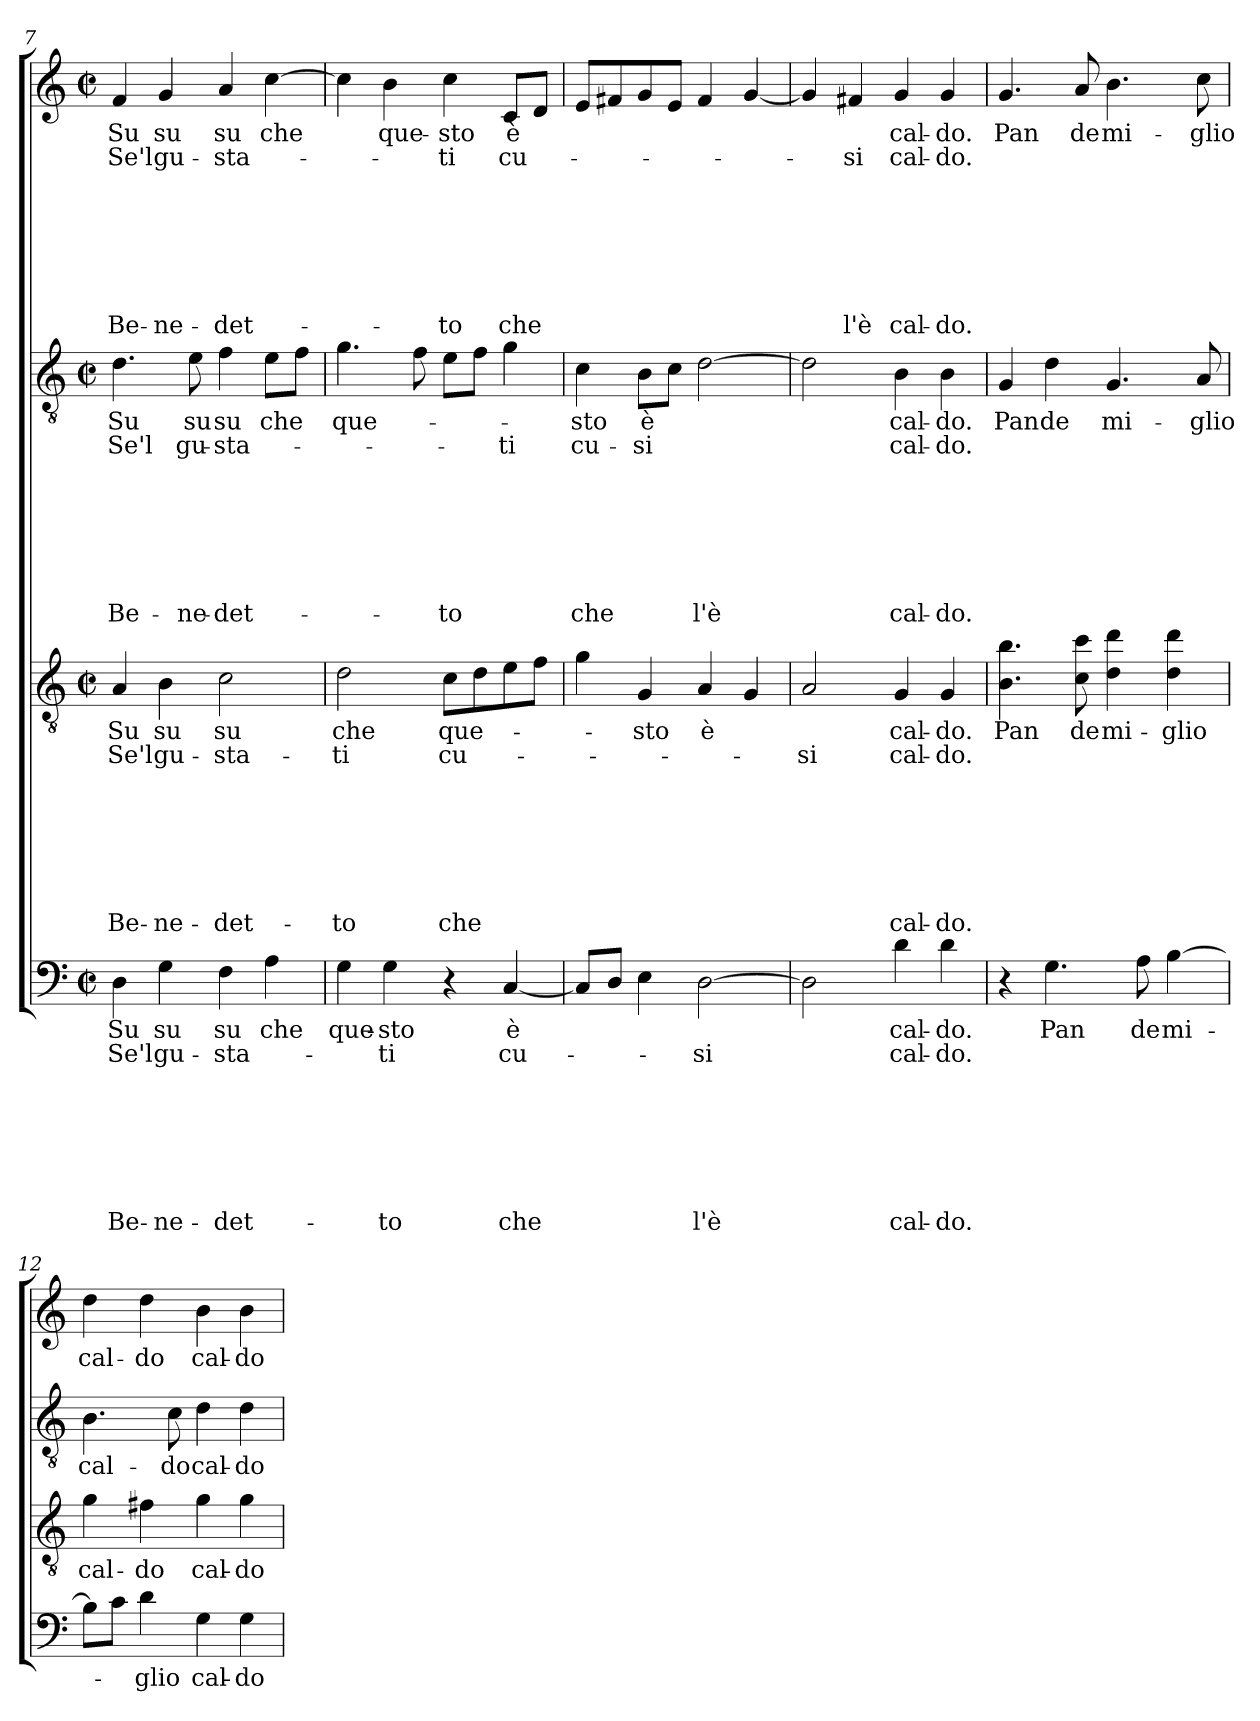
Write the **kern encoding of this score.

**kern	**text	**text	**text	**text	**text	**text	**text	**text	**text	**kern	**text	**text	**text	**text	**text	**text	**text	**text	**text	**kern	**text	**text	**text	**text	**text	**text	**text	**text	**text	**kern	**text	**text	**text	**text	**text	**text	**text	**text	**text
*part4	*part4	*part4	*part4	*part4	*part4	*part4	*part4	*part4	*part4	*part3	*part3	*part3	*part3	*part3	*part3	*part3	*part3	*part3	*part3	*part2	*part2	*part2	*part2	*part2	*part2	*part2	*part2	*part2	*part2	*part1	*part1	*part1	*part1	*part1	*part1	*part1	*part1	*part1	*part1
*staff4	*staff4	*staff4	*staff4	*staff4	*staff4	*staff4	*staff4	*staff4	*staff4	*staff3	*staff3	*staff3	*staff3	*staff3	*staff3	*staff3	*staff3	*staff3	*staff3	*staff2	*staff2	*staff2	*staff2	*staff2	*staff2	*staff2	*staff2	*staff2	*staff2	*staff1	*staff1	*staff1	*staff1	*staff1	*staff1	*staff1	*staff1	*staff1	*staff1
*clefF4	*	*	*	*	*	*	*	*	*	*clefGv2	*	*	*	*	*	*	*	*	*	*clefGv2	*	*	*	*	*	*	*	*	*	*clefG2	*	*	*	*	*	*	*	*	*
*k[]	*	*	*	*	*	*	*	*	*	*k[]	*	*	*	*	*	*	*	*	*	*k[]	*	*	*	*	*	*	*	*	*	*k[]	*	*	*	*	*	*	*	*	*
*C:	*	*	*	*	*	*	*	*	*	*C:	*	*	*	*	*	*	*	*	*	*C:	*	*	*	*	*	*	*	*	*	*C:	*	*	*	*	*	*	*	*	*
*M2/2	*	*	*	*	*	*	*	*	*	*M2/2	*	*	*	*	*	*	*	*	*	*M2/2	*	*	*	*	*	*	*	*	*	*M2/2	*	*	*	*	*	*	*	*	*
*met(c|)	*	*	*	*	*	*	*	*	*	*met(c|)	*	*	*	*	*	*	*	*	*	*met(c|)	*	*	*	*	*	*	*	*	*	*met(c|)	*	*	*	*	*	*	*	*	*
=7	=7	=7	=7	=7	=7	=7	=7	=7	=7	=7	=7	=7	=7	=7	=7	=7	=7	=7	=7	=7	=7	=7	=7	=7	=7	=7	=7	=7	=7	=7	=7	=7	=7	=7	=7	=7	=7	=7	=7
4D\	Su	Se'l	.	.	.	.	.	.	Be-	4A/	Su	Se'l	.	.	.	.	.	.	Be-	4.d\	Su	Se'l	.	.	.	.	.	.	Be-	4f/	Su	Se'l	.	.	.	.	.	.	Be-
4G\	su	gu-	.	.	.	.	.	.	-ne-	4B\	su	gu-	.	.	.	.	.	.	-ne-	.	.	.	.	.	.	.	.	.	.	4g/	su	gu-	.	.	.	.	.	.	-ne-
.	.	.	.	.	.	.	.	.	.	.	.	.	.	.	.	.	.	.	.	8e\	su	gu-	.	.	.	.	.	.	-ne-	.	.	.	.	.	.	.	.	.	.
4F\	su	-sta-	.	.	.	.	.	.	-det-	2c\	su	-sta-	.	.	.	.	.	.	-det-	4f\	su	-sta-	.	.	.	.	.	.	-det-	4a/	su	-sta-	.	.	.	.	.	.	-det-
4A\	che	.	.	.	.	.	.	.	.	.	.	.	.	.	.	.	.	.	.	8e\L	che	.	.	.	.	.	.	.	.	[4cc\	che	.	.	.	.	.	.	.	.
.	.	.	.	.	.	.	.	.	.	.	.	.	.	.	.	.	.	.	.	8f\J	.	.	.	.	.	.	.	.	.	.	.	.	.	.	.	.	.	.	.
=8	=8	=8	=8	=8	=8	=8	=8	=8	=8	=8	=8	=8	=8	=8	=8	=8	=8	=8	=8	=8	=8	=8	=8	=8	=8	=8	=8	=8	=8	=8	=8	=8	=8	=8	=8	=8	=8	=8	=8
4G\	que-	.	.	.	.	.	.	.	.	2d\	che	-ti	.	.	.	.	.	.	-to	4.g\	que-	.	.	.	.	.	.	.	.	4cc\]	.	.	.	.	.	.	.	.	.
4G\	-sto	-ti	.	.	.	.	.	.	-to	.	.	.	.	.	.	.	.	.	.	.	.	.	.	.	.	.	.	.	.	4b\	que-	.	.	.	.	.	.	.	.
.	.	.	.	.	.	.	.	.	.	.	.	.	.	.	.	.	.	.	.	8f\	.	.	.	.	.	.	.	.	.	.	.	.	.	.	.	.	.	.	.
4r	.	.	.	.	.	.	.	.	.	8c\L	que-	cu-	.	.	.	.	.	.	che	8e\L	.	.	.	.	.	.	.	.	-to	4cc\	-sto	-ti	.	.	.	.	.	.	-to
.	.	.	.	.	.	.	.	.	.	8d\	.	.	.	.	.	.	.	.	.	8f\J	.	.	.	.	.	.	.	.	.	.	.	.	.	.	.	.	.	.	.
[4C/	è	cu-	.	.	.	.	.	.	che	8e\	.	.	.	.	.	.	.	.	.	4g\	.	-ti	.	.	.	.	.	.	.	8c/L	è	cu-	.	.	.	.	.	.	che
.	.	.	.	.	.	.	.	.	.	8f\J	.	.	.	.	.	.	.	.	.	.	.	.	.	.	.	.	.	.	.	8d/J	.	.	.	.	.	.	.	.	.
=9	=9	=9	=9	=9	=9	=9	=9	=9	=9	=9	=9	=9	=9	=9	=9	=9	=9	=9	=9	=9	=9	=9	=9	=9	=9	=9	=9	=9	=9	=9	=9	=9	=9	=9	=9	=9	=9	=9	=9
8C/L]	.	.	.	.	.	.	.	.	.	4g\	.	.	.	.	.	.	.	.	.	4c\	-sto	cu-	.	.	.	.	.	.	che	8e/L	.	.	.	.	.	.	.	.	.
8D/J	.	.	.	.	.	.	.	.	.	.	.	.	.	.	.	.	.	.	.	.	.	.	.	.	.	.	.	.	.	8f#X/	.	.	.	.	.	.	.	.	.
4E\	.	.	.	.	.	.	.	.	.	4G/	-sto	.	.	.	.	.	.	.	.	8B\L	è	-si	.	.	.	.	.	.	.	8g/	.	.	.	.	.	.	.	.	.
.	.	.	.	.	.	.	.	.	.	.	.	.	.	.	.	.	.	.	.	8c\J	.	.	.	.	.	.	.	.	.	8e/J	.	.	.	.	.	.	.	.	.
[2D\	.	-si	.	.	.	.	.	.	l'è	4A/	è	.	.	.	.	.	.	.	.	[2d\	.	.	.	.	.	.	.	.	l'è	4f#/	.	.	.	.	.	.	.	.	.
.	.	.	.	.	.	.	.	.	.	4G/	.	.	.	.	.	.	.	.	.	.	.	.	.	.	.	.	.	.	.	[4g/	.	.	.	.	.	.	.	.	.
=10	=10	=10	=10	=10	=10	=10	=10	=10	=10	=10	=10	=10	=10	=10	=10	=10	=10	=10	=10	=10	=10	=10	=10	=10	=10	=10	=10	=10	=10	=10	=10	=10	=10	=10	=10	=10	=10	=10	=10
2D\]	.	.	.	.	.	.	.	.	.	2A/	.	-si	.	.	.	.	.	.	.	2d\]	.	.	.	.	.	.	.	.	.	4g/]	.	.	.	.	.	.	.	.	.
.	.	.	.	.	.	.	.	.	.	.	.	.	.	.	.	.	.	.	.	.	.	.	.	.	.	.	.	.	.	4f#X/	.	-si	.	.	.	.	.	.	l'è
4d\	cal-	cal-	.	.	.	.	.	.	cal-	4G/	cal-	cal-	.	.	.	.	.	.	cal-	4B\	cal-	cal-	.	.	.	.	.	.	cal-	4g/	cal-	cal-	.	.	.	.	.	.	cal-
4d\	-do.	-do.	.	.	.	.	.	.	-do.	4G/	-do.	-do.	.	.	.	.	.	.	-do.	4B\	-do.	-do.	.	.	.	.	.	.	-do.	4g/	-do.	-do.	.	.	.	.	.	.	-do.
!!LO:PB:g=z
=11	=11	=11	=11	=11	=11	=11	=11	=11	=11	=11	=11	=11	=11	=11	=11	=11	=11	=11	=11	=11	=11	=11	=11	=11	=11	=11	=11	=11	=11	=11	=11	=11	=11	=11	=11	=11	=11	=11	=11
4r	.	.	.	.	.	.	.	.	.	4.B\ 4.b\	Pan	.	.	.	.	.	.	.	.	4G/	Pan	.	.	.	.	.	.	.	.	4.g/	Pan	.	.	.	.	.	.	.	.
4.G\	Pan	.	.	.	.	.	.	.	.	.	.	.	.	.	.	.	.	.	.	4d\	de	.	.	.	.	.	.	.	.	.	.	.	.	.	.	.	.	.	.
.	.	.	.	.	.	.	.	.	.	8c\ 8cc\	de	.	.	.	.	.	.	.	.	.	.	.	.	.	.	.	.	.	.	8a/	de	.	.	.	.	.	.	.	.
.	.	.	.	.	.	.	.	.	.	4d\ 4dd\	mi-	.	.	.	.	.	.	.	.	4.G/	mi-	.	.	.	.	.	.	.	.	4.b\	mi-	.	.	.	.	.	.	.	.
8A\	de	.	.	.	.	.	.	.	.	.	.	.	.	.	.	.	.	.	.	.	.	.	.	.	.	.	.	.	.	.	.	.	.	.	.	.	.	.	.
[4B\	mi-	.	.	.	.	.	.	.	.	4d\ 4dd\	-glio	.	.	.	.	.	.	.	.	.	.	.	.	.	.	.	.	.	.	.	.	.	.	.	.	.	.	.	.
.	.	.	.	.	.	.	.	.	.	.	.	.	.	.	.	.	.	.	.	8A/	-glio	.	.	.	.	.	.	.	.	8cc\	-glio	.	.	.	.	.	.	.	.
=12	=12	=12	=12	=12	=12	=12	=12	=12	=12	=12	=12	=12	=12	=12	=12	=12	=12	=12	=12	=12	=12	=12	=12	=12	=12	=12	=12	=12	=12	=12	=12	=12	=12	=12	=12	=12	=12	=12	=12
8B\L]	.	.	.	.	.	.	.	.	.	4g\	cal-	.	.	.	.	.	.	.	.	4.B\	cal-	.	.	.	.	.	.	.	.	4dd\	cal-	.	.	.	.	.	.	.	.
8c\J	.	.	.	.	.	.	.	.	.	.	.	.	.	.	.	.	.	.	.	.	.	.	.	.	.	.	.	.	.	.	.	.	.	.	.	.	.	.	.
4d\	-glio	.	.	.	.	.	.	.	.	4f#X\	-do	.	.	.	.	.	.	.	.	.	.	.	.	.	.	.	.	.	.	4dd\	-do	.	.	.	.	.	.	.	.
.	.	.	.	.	.	.	.	.	.	.	.	.	.	.	.	.	.	.	.	8c\	-do	.	.	.	.	.	.	.	.	.	.	.	.	.	.	.	.	.	.
4G\	cal-	.	.	.	.	.	.	.	.	4g\	cal-	.	.	.	.	.	.	.	.	4d\	cal-	.	.	.	.	.	.	.	.	4b\	cal-	.	.	.	.	.	.	.	.
4G\	-do	.	.	.	.	.	.	.	.	4g\	-do	.	.	.	.	.	.	.	.	4d\	-do	.	.	.	.	.	.	.	.	4b\	-do	.	.	.	.	.	.	.	.
=	=	=	=	=	=	=	=	=	=	=	=	=	=	=	=	=	=	=	=	=	=	=	=	=	=	=	=	=	=	=	=	=	=	=	=	=	=	=	=
*-	*-	*-	*-	*-	*-	*-	*-	*-	*-	*-	*-	*-	*-	*-	*-	*-	*-	*-	*-	*-	*-	*-	*-	*-	*-	*-	*-	*-	*-	*-	*-	*-	*-	*-	*-	*-	*-	*-	*-
